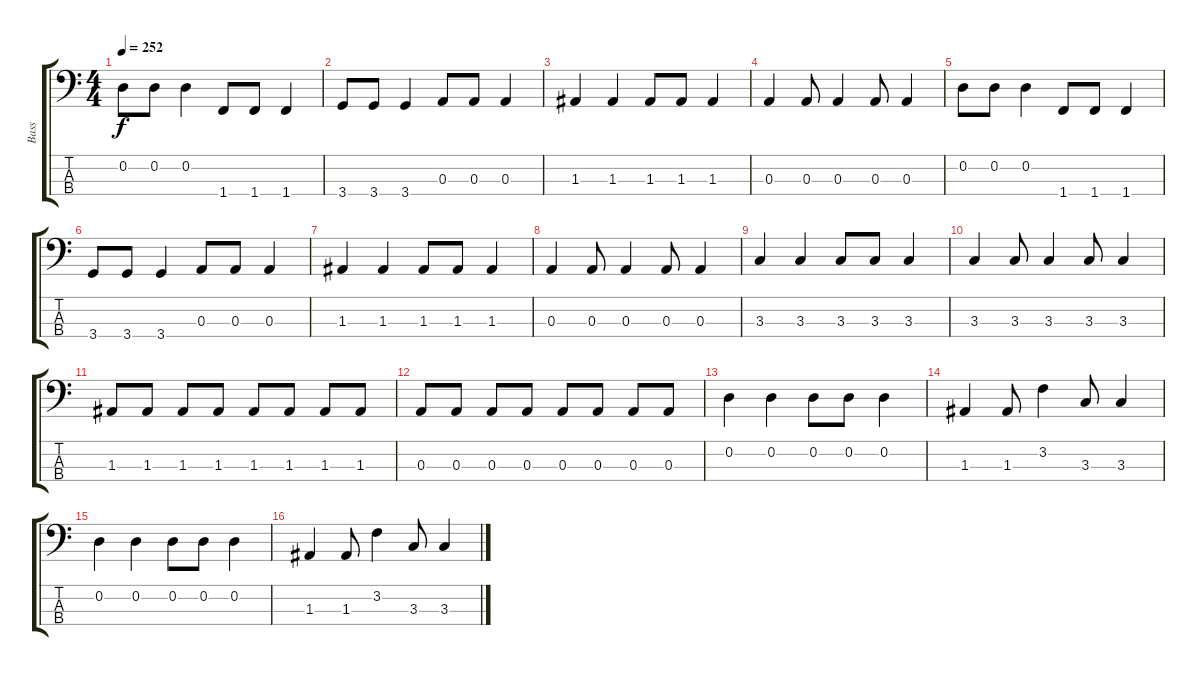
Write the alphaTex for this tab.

\track ("Bass" "Bass") {instrument electricbasspick}
\staff {score tabs}
\tuning (G2 D2 A1 E1) {hide}
\ts (4 4)
\tempo 252
\clef f4
\ks c
0.2.8{dy f} 0.2.8 0.2.4 1.4.8 1.4.8 1.4.4 |
3.4.8 3.4.8 3.4.4 0.3.8 0.3.8 0.3.4 |
1.3.4 1.3.4 1.3.8 1.3.8 1.3.4 |
0.3.4 0.3.8 0.3.4 0.3.8 0.3.4 |
0.2.8 0.2.8 0.2.4 1.4.8 1.4.8 1.4.4 |
3.4.8 3.4.8 3.4.4 0.3.8 0.3.8 0.3.4 |
1.3.4 1.3.4 1.3.8 1.3.8 1.3.4 |
0.3.4 0.3.8 0.3.4 0.3.8 0.3.4 |
3.3.4 3.3.4 3.3.8 3.3.8 3.3.4 |
3.3.4 3.3.8 3.3.4 3.3.8 3.3.4 |
1.3.8 1.3.8 1.3.8 1.3.8 1.3.8 1.3.8 1.3.8 1.3.8 |
0.3.8 0.3.8 0.3.8 0.3.8 0.3.8 0.3.8 0.3.8 0.3.8 |
0.2.4 0.2.4 0.2.8 0.2.8 0.2.4 |
1.3.4 1.3.8 3.2.4 3.3.8 3.3.4 |
0.2.4 0.2.4 0.2.8 0.2.8 0.2.4 |
1.3.4 1.3.8 3.2.4 3.3.8 3.3.4
